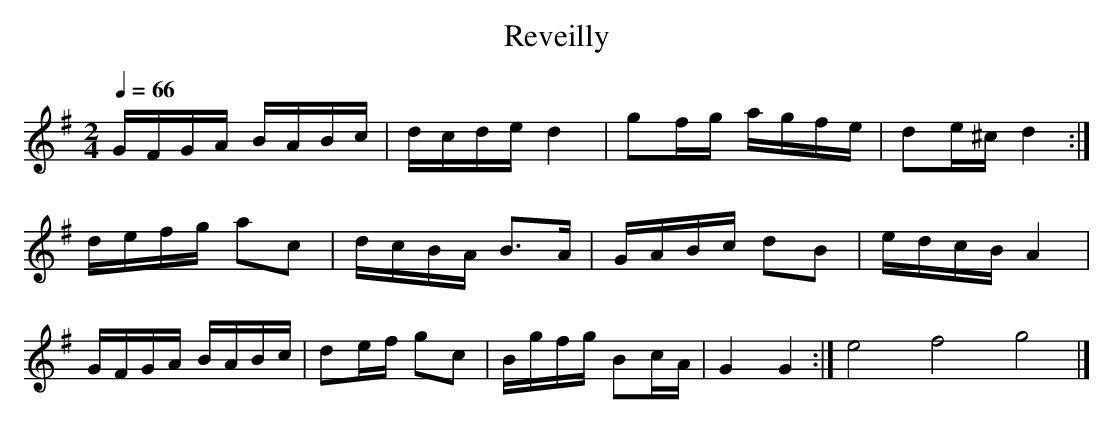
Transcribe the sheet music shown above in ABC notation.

X:1
T:Reveilly
M:2/4
L:1/16
Q:1/4=66
K:G
GFGA BABc|dcde d4  |g2fg agfe|d2e^c d4:|
defg a2c2|dcBA B3A |GABc d2B2|edcB  A4 |
GFGA BABc|d2ef g2c2|Bgfg B2cA|G4    G4:|\
e8 f8 g8|]
